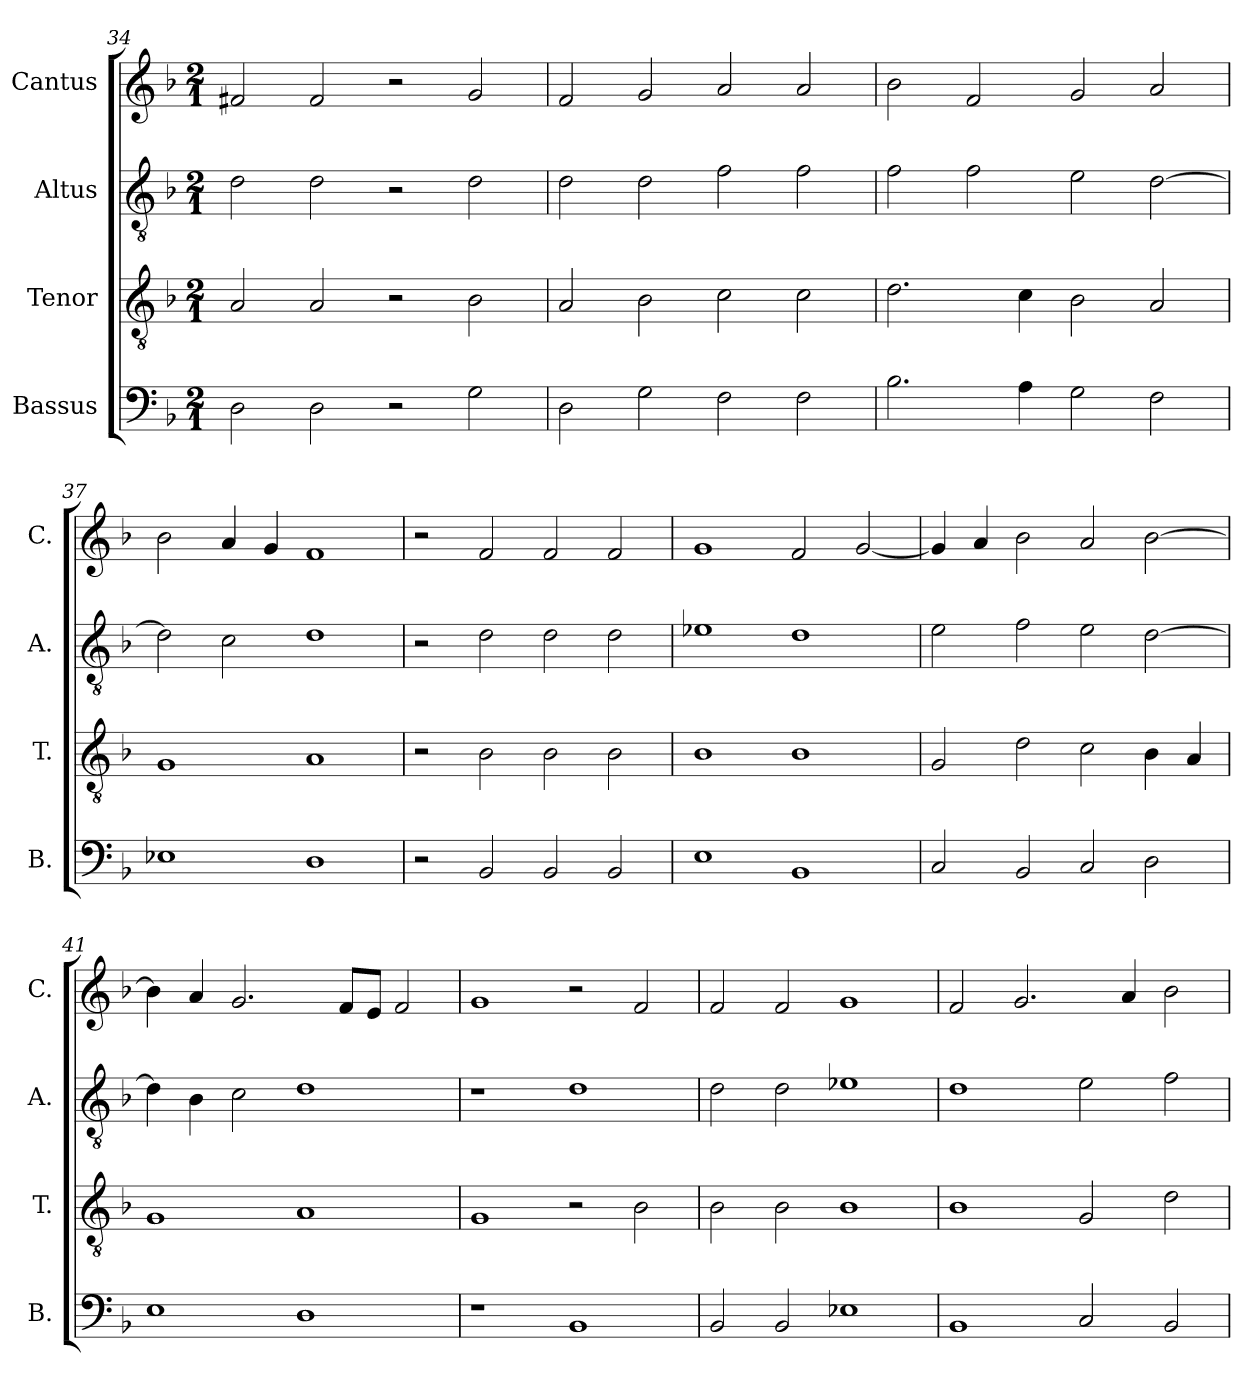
**kern	**kern	**kern	**kern
*part4	*part3	*part2	*part1
*staff4	*staff3	*staff2	*staff1
*I"Bassus	*I"Tenor	*I"Altus	*I"Cantus
*I'B.	*I'T.	*I'A.	*I'C.
*clefF4	*clefGv2	*clefGv2	*clefG2
*k[b-]	*k[b-]	*k[b-]	*k[b-]
*M2/1	*M2/1	*M2/1	*M2/1
=34	=34	=34	=34
2D\	2A/	2d\	2f#X/
2D\	2A/	2d\	2f#/
2r	2r	2r	2r
2G\	2B-\	2d\	2g/
!!LO:LB:g=z
=35	=35	=35	=35
2D\	2A/	2d\	2f/
2G\	2B-\	2d\	2g/
2F\	2c\	2f\	2a/
2F\	2c\	2f\	2a/
=36	=36	=36	=36
2.B-\	2.d\	2f\	2b-\
.	.	2f\	2f/
4A\	4c\	.	.
2G\	2B-\	2e\	2g/
2F\	2A/	[2d\	2a/
=37	=37	=37	=37
1E-X	1G	2d\]	2b-\
.	.	2c\	4a/
.	.	.	4g/
1D	1A	1d	1f
=38	=38	=38	=38
2r	2r	2r	2r
2BB-/	2B-\	2d\	2f/
2BB-/	2B-\	2d\	2f/
2BB-/	2B-\	2d\	2f/
=39	=39	=39	=39
1E	1B-	1e-X	1g
1BB-	1B-	1d	2f/
.	.	.	[2g/
=40	=40	=40	=40
2C/	2G/	2e\	4g/]
.	.	.	4a/
2BB-/	2d\	2f\	2b-\
2C/	2c\	2e\	2a/
2D\	4B-\	[2d\	[2b-\
.	4A/	.	.
!!LO:LB:g=z
=41	=41	=41	=41
1E	1G	4d\]	4b-\]
.	.	4B-\	4a/
.	.	2c\	2.g/
1D	1A	1d	.
.	.	.	8f/L
.	.	.	8e/J
.	.	.	2f/
=42	=42	=42	=42
1r	1G	1r	1g
1BB-	2r	1d	2r
.	2B-\	.	2f/
=43	=43	=43	=43
2BB-/	2B-\	2d\	2f/
2BB-/	2B-\	2d\	2f/
1E-X	1B-	1e-X	1g
=44	=44	=44	=44
1BB-	1B-	1d	2f/
.	.	.	2.g/
2C/	2G/	2e\	.
.	.	.	4a/
2BB-/	2d\	2f\	2b-\
=	=	=	=
*-	*-	*-	*-
